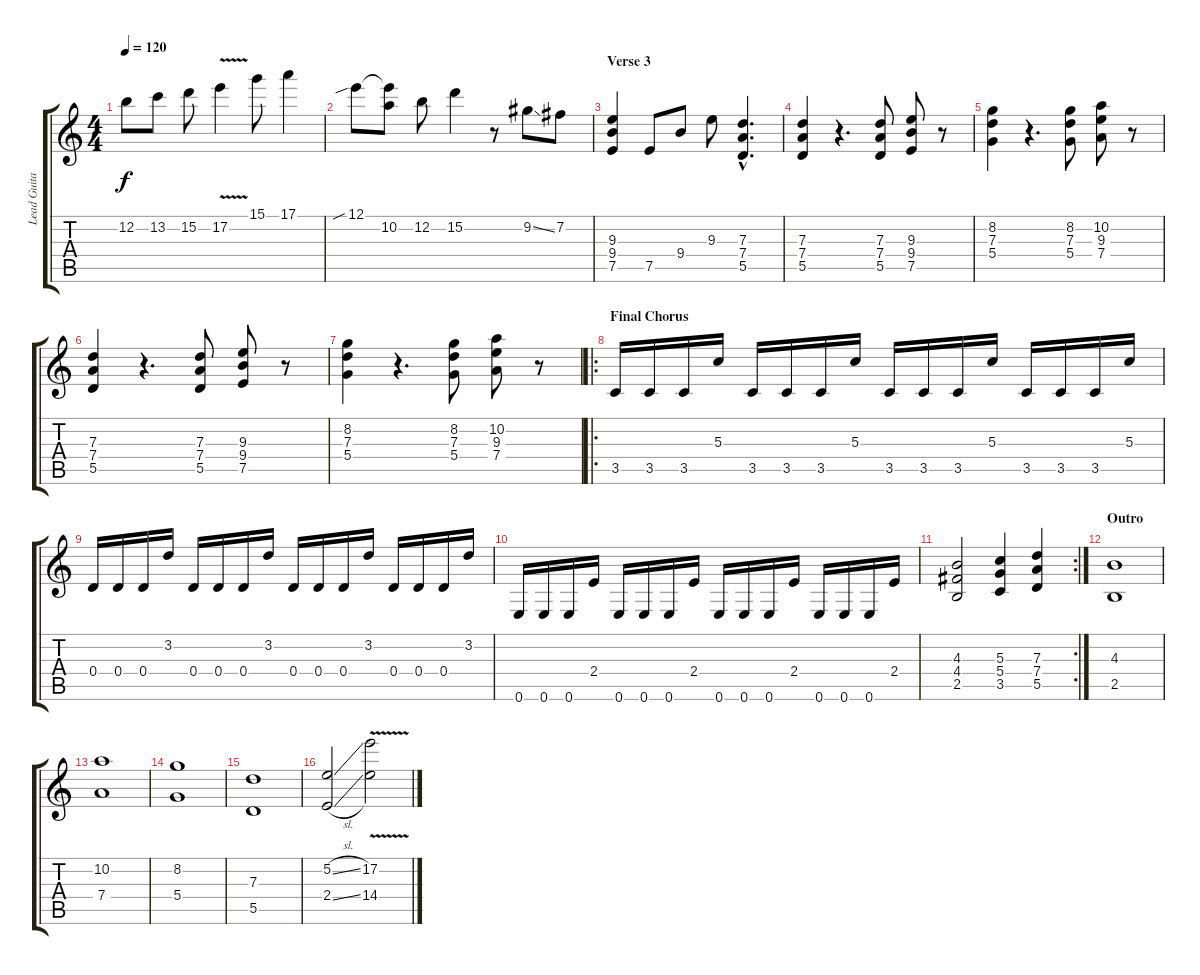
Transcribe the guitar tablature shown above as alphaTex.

\track ("Lead Guitar" "Lead Guita") {instrument distortionguitar}
\staff {score tabs}
\tuning (E4 B3 G3 D3 A2 E2) {hide}
\ts (4 4)
\tempo 120
\clef g2
\ks c
12.2.8{dy f} 13.2.8 15.2.8 17.2{v}.4 15.1.8 17.1.4 |
12.1{sib}.8 (12.1{t} 10.2).8 12.2.8 15.2.4 r.8 9.2{ss}.8 7.2.8 |
\section ("" "Verse 3")
(9.3 9.4 7.5).4 7.5.8 9.4.8 9.3.8 (7.3{hac} 7.4{hac} 5.5{hac}).4{d} |
(7.3 7.4 5.5).4 r.4{d} (7.3 7.4 5.5).8 (9.3 9.4 7.5).8 r.8 |
(8.2 7.3 5.4).4 r.4{d} (8.2 7.3 5.4).8 (10.2 9.3 7.4).8 r.8 |
(7.3 7.4 5.5).4 r.4{d} (7.3 7.4 5.5).8 (9.3 9.4 7.5).8 r.8 |
(8.2 7.3 5.4).4 r.4{d} (8.2 7.3 5.4).8 (10.2 9.3 7.4).8 r.8 |
\ro
\section ("" "Final Chorus")
3.5.16 3.5.16 3.5.16 5.3.16 3.5.16 3.5.16 3.5.16 5.3.16 3.5.16 3.5.16 3.5.16 5.3.16 3.5.16 3.5.16 3.5.16 5.3.16 |
0.4.16 0.4.16 0.4.16 3.2.16 0.4.16 0.4.16 0.4.16 3.2.16 0.4.16 0.4.16 0.4.16 3.2.16 0.4.16 0.4.16 0.4.16 3.2.16 |
0.6.16 0.6.16 0.6.16 2.4.16 0.6.16 0.6.16 0.6.16 2.4.16 0.6.16 0.6.16 0.6.16 2.4.16 0.6.16 0.6.16 0.6.16 2.4.16 |
\rc 2
(4.3 4.4 2.5).2 (5.3 5.4 3.5).4 (7.3 7.4 5.5).4 |
\section ("" "Outro")
(4.3 2.5).1 |
(10.2 7.4).1 |
(8.2 5.4).1 |
(7.3 5.5).1 |
(5.2{sl} 2.4{sl}).2 (17.2{v} 14.4{v}).2
